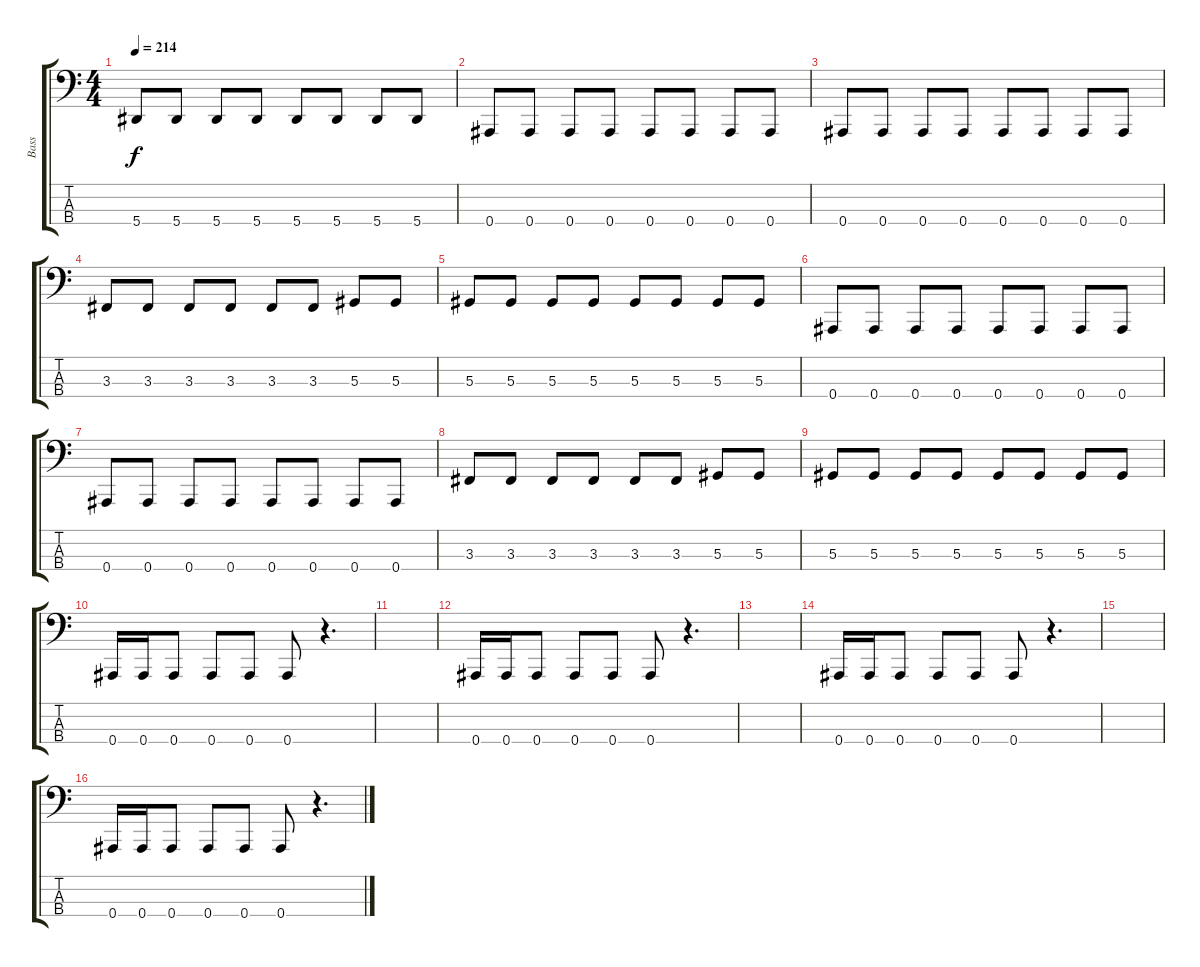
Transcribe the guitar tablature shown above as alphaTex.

\track ("Bass" "Bass") {instrument electricbassfinger}
\staff {score tabs}
\tuning (Db2 Ab1 Eb1 Bb0) {hide}
\ts (4 4)
\tempo 214
\clef f4
\ks c
5.4.8{dy f} 5.4.8 5.4.8 5.4.8 5.4.8 5.4.8 5.4.8 5.4.8 |
0.4.8 0.4.8 0.4.8 0.4.8 0.4.8 0.4.8 0.4.8 0.4.8 |
0.4.8 0.4.8 0.4.8 0.4.8 0.4.8 0.4.8 0.4.8 0.4.8 |
3.3.8 3.3.8 3.3.8 3.3.8 3.3.8 3.3.8 5.3.8 5.3.8 |
5.3.8 5.3.8 5.3.8 5.3.8 5.3.8 5.3.8 5.3.8 5.3.8 |
0.4.8 0.4.8 0.4.8 0.4.8 0.4.8 0.4.8 0.4.8 0.4.8 |
0.4.8 0.4.8 0.4.8 0.4.8 0.4.8 0.4.8 0.4.8 0.4.8 |
3.3.8 3.3.8 3.3.8 3.3.8 3.3.8 3.3.8 5.3.8 5.3.8 |
5.3.8 5.3.8 5.3.8 5.3.8 5.3.8 5.3.8 5.3.8 5.3.8 |
0.4.16 0.4.16 0.4.8 0.4.8 0.4.8 0.4.8 r.4{d} |
|
0.4.16 0.4.16 0.4.8 0.4.8 0.4.8 0.4.8 r.4{d} |
|
0.4.16 0.4.16 0.4.8 0.4.8 0.4.8 0.4.8 r.4{d} |
|
0.4.16 0.4.16 0.4.8 0.4.8 0.4.8 0.4.8 r.4{d}
